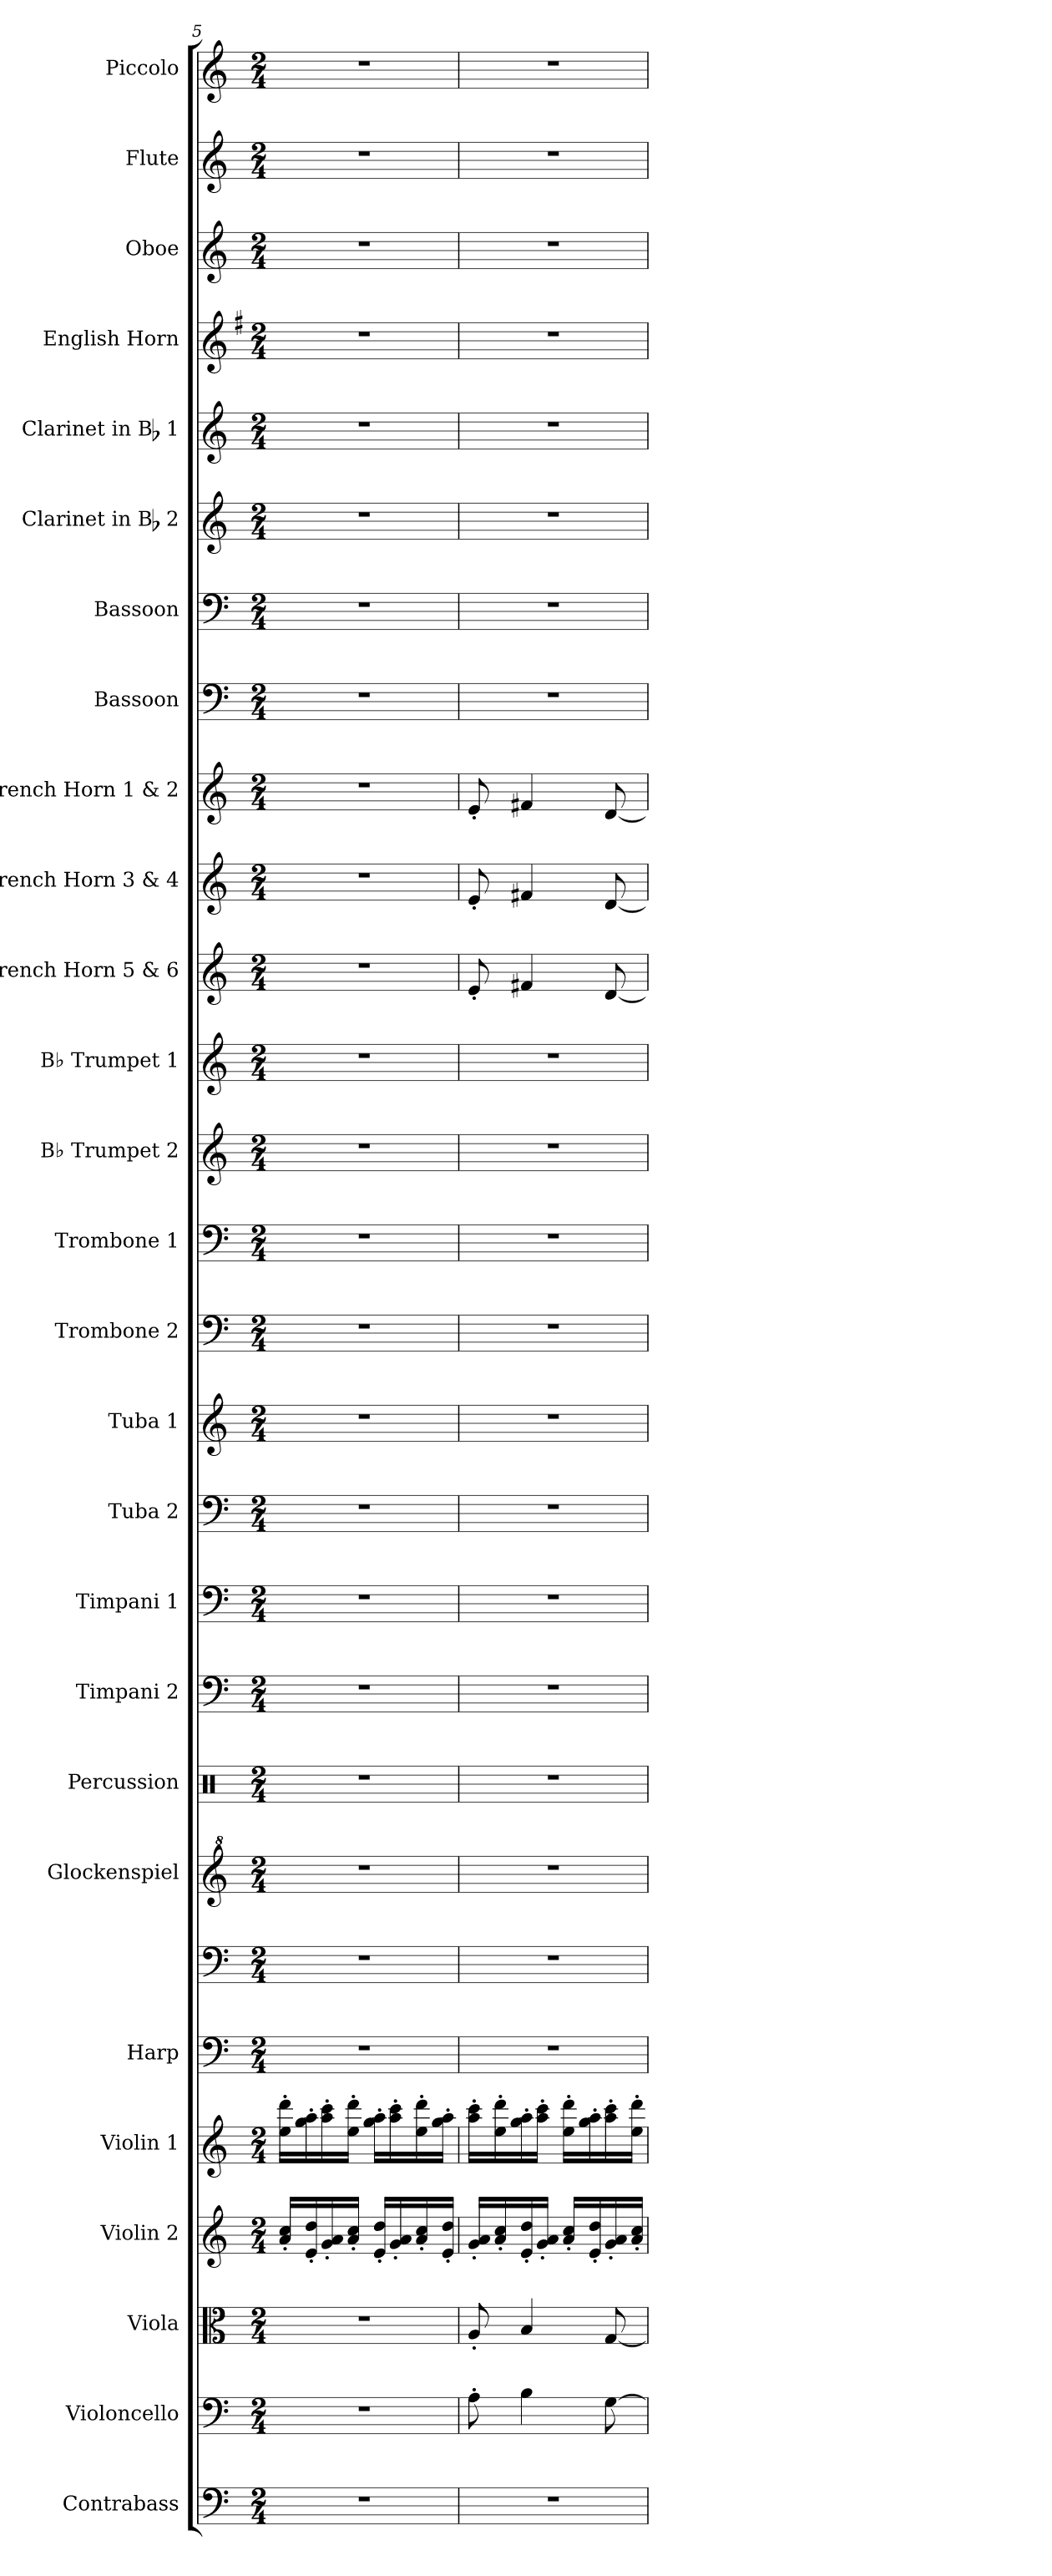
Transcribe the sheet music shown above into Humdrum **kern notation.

**kern	**kern	**kern	**kern	**kern	**kern	**kern	**kern	**kern	**kern	**kern	**kern	**kern	**kern	**kern	**kern	**kern	**kern	**kern	**kern	**kern	**kern	**kern	**kern	**kern	**kern	**kern	**kern
*part27	*part26	*part25	*part24	*part23	*part22	*part22	*part21	*part20	*part19	*part18	*part17	*part16	*part15	*part14	*part13	*part12	*part11	*part10	*part9	*part8	*part7	*part6	*part5	*part4	*part3	*part2	*part1
*staff28	*staff27	*staff26	*staff25	*staff24	*staff23	*staff22	*staff21	*staff20	*staff19	*staff18	*staff17	*staff16	*staff15	*staff14	*staff13	*staff12	*staff11	*staff10	*staff9	*staff8	*staff7	*staff6	*staff5	*staff4	*staff3	*staff2	*staff1
*I"Contrabass	*I"Violoncello	*I"Viola	*I"Violin 2	*I"Violin 1	*I"Harp	*	*I"Glockenspiel	*I"Percussion	*I"Timpani 2	*I"Timpani 1	*I"Tuba 2	*I"Tuba 1	*I"Trombone 2	*I"Trombone 1	*I"B♭ Trumpet 2	*I"B♭ Trumpet 1	*I"French Horn 5 &amp; 6	*I"French Horn 3 &amp; 4	*I"French Horn 1 &amp; 2	*I"Bassoon	*I"Bassoon	*I"Clarinet in Bb 2	*I"Clarinet in Bb 1	*I"English Horn	*I"Oboe	*I"Flute	*I"Piccolo
*I'Cbs.	*I'Vlc.	*I'Vla.	*I'Vln. 2	*I'Vln. 1	*I'Hrp.	*	*I'Glk.	*I'Perc.	*I'Timp. 2	*I'Timp. 1	*I'Tba. 2	*I'Tba. 1	*I'Tbn. 2	*I'Tbn. 1	*I'B♭ Tpt. 2	*I'B♭ Tpt. 1	*I'F Hn. 5 &amp; 6	*I'F Hn. 3 &amp; 4	*I'F Hn. 1 &amp; 2	*I'Bsn.	*I'Bsn.	*	*	*I'Eng Hn.	*I'Ob.	*I'Fl.	*I'Pic.
*clefF4	*clefF4	*clefC3	*clefG2	*clefG2	*clefF4	*clefF4	*clefG^2	*clefX	*clefF4	*clefF4	*clefF4	*clefG2	*clefF4	*clefF4	*clefG2	*clefG2	*clefG2	*clefG2	*clefG2	*clefF4	*clefF4	*clefG2	*clefG2	*clefG2	*clefG2	*clefG2	*clefG2
*	*	*	*	*	*	*	*	*	*	*	*	*	*	*	*ITrd1c2	*ITrd1c2	*ITrd4c7	*ITrd4c7	*ITrd4c7	*	*	*ITrd-5c-8	*ITrd-5c-8	*ITrd4c7	*	*	*
*k[]	*k[]	*k[]	*k[]	*k[]	*k[]	*k[]	*k[]	*k[]	*k[]	*k[]	*k[]	*k[]	*k[]	*k[]	*k[b-e-]	*k[b-e-]	*k[b-]	*k[b-]	*k[b-]	*k[]	*k[]	*k[b-e-a-d-]	*k[b-e-a-d-]	*k[]	*k[]	*k[]	*k[]
*M2/4	*M2/4	*M2/4	*M2/4	*M2/4	*M2/4	*M2/4	*M2/4	*M2/4	*M2/4	*M2/4	*M2/4	*M2/4	*M2/4	*M2/4	*M2/4	*M2/4	*M2/4	*M2/4	*M2/4	*M2/4	*M2/4	*M2/4	*M2/4	*M2/4	*M2/4	*M2/4	*M2/4
=5	=5	=5	=5	=5	=5	=5	=5	=5	=5	=5	=5	=5	=5	=5	=5	=5	=5	=5	=5	=5	=5	=5	=5	=5	=5	=5	=5
2r	2r	2r	16a/' 16cc/'LL	16ee\' 16ddd\'LL	2r	2r	2r	2r	2r	2r	2r	2r	2r	2r	2r	2r	2r	2r	2r	2r	2r	2r	2r	2r	2r	2r	2r
.	.	.	16e/' 16dd/'	16gg\' 16aa\'	.	.	.	.	.	.	.	.	.	.	.	.	.	.	.	.	.	.	.	.	.	.	.
.	.	.	16g/' 16a/'	16aa\' 16ccc\'	.	.	.	.	.	.	.	.	.	.	.	.	.	.	.	.	.	.	.	.	.	.	.
.	.	.	16a/' 16cc/'JJ	16ee\' 16ddd\'JJ	.	.	.	.	.	.	.	.	.	.	.	.	.	.	.	.	.	.	.	.	.	.	.
.	.	.	16e/' 16dd/'LL	16gg\' 16aa\'LL	.	.	.	.	.	.	.	.	.	.	.	.	.	.	.	.	.	.	.	.	.	.	.
.	.	.	16g/' 16a/'	16aa\' 16ccc\'	.	.	.	.	.	.	.	.	.	.	.	.	.	.	.	.	.	.	.	.	.	.	.
.	.	.	16a/' 16cc/'	16ee\' 16ddd\'	.	.	.	.	.	.	.	.	.	.	.	.	.	.	.	.	.	.	.	.	.	.	.
.	.	.	16e/' 16dd/'JJ	16gg\' 16aa\'JJ	.	.	.	.	.	.	.	.	.	.	.	.	.	.	.	.	.	.	.	.	.	.	.
=6	=6	=6	=6	=6	=6	=6	=6	=6	=6	=6	=6	=6	=6	=6	=6	=6	=6	=6	=6	=6	=6	=6	=6	=6	=6	=6	=6
2r	8A'\	8A'/	16g/' 16a/'LL	16aa\' 16ccc\'LL	2r	2r	2r	2r	2r	2r	2r	2r	2r	2r	2r	2r	8A'/	8A'/	8A'/	2r	2r	2r	2r	2r	2r	2r	2r
.	.	.	16a/' 16cc/'	16ee\' 16ddd\'	.	.	.	.	.	.	.	.	.	.	.	.	.	.	.	.	.	.	.	.	.	.	.
.	4B\	4B/	16e/' 16dd/'	16gg\' 16aa\'	.	.	.	.	.	.	.	.	.	.	.	.	4Bn/	4Bn/	4Bn/	.	.	.	.	.	.	.	.
.	.	.	16g/' 16a/'JJ	16aa\' 16ccc\'JJ	.	.	.	.	.	.	.	.	.	.	.	.	.	.	.	.	.	.	.	.	.	.	.
.	.	.	16a/' 16cc/'LL	16ee\' 16ddd\'LL	.	.	.	.	.	.	.	.	.	.	.	.	.	.	.	.	.	.	.	.	.	.	.
.	.	.	16e/' 16dd/'	16gg\' 16aa\'	.	.	.	.	.	.	.	.	.	.	.	.	.	.	.	.	.	.	.	.	.	.	.
.	[8G\	[8G/	16g/' 16a/'	16aa\' 16ccc\'	.	.	.	.	.	.	.	.	.	.	.	.	[8G/	[8G/	[8G/	.	.	.	.	.	.	.	.
.	.	.	16a/' 16cc/'JJ	16ee\' 16ddd\'JJ	.	.	.	.	.	.	.	.	.	.	.	.	.	.	.	.	.	.	.	.	.	.	.
=	=	=	=	=	=	=	=	=	=	=	=	=	=	=	=	=	=	=	=	=	=	=	=	=	=	=	=
*-	*-	*-	*-	*-	*-	*-	*-	*-	*-	*-	*-	*-	*-	*-	*-	*-	*-	*-	*-	*-	*-	*-	*-	*-	*-	*-	*-
